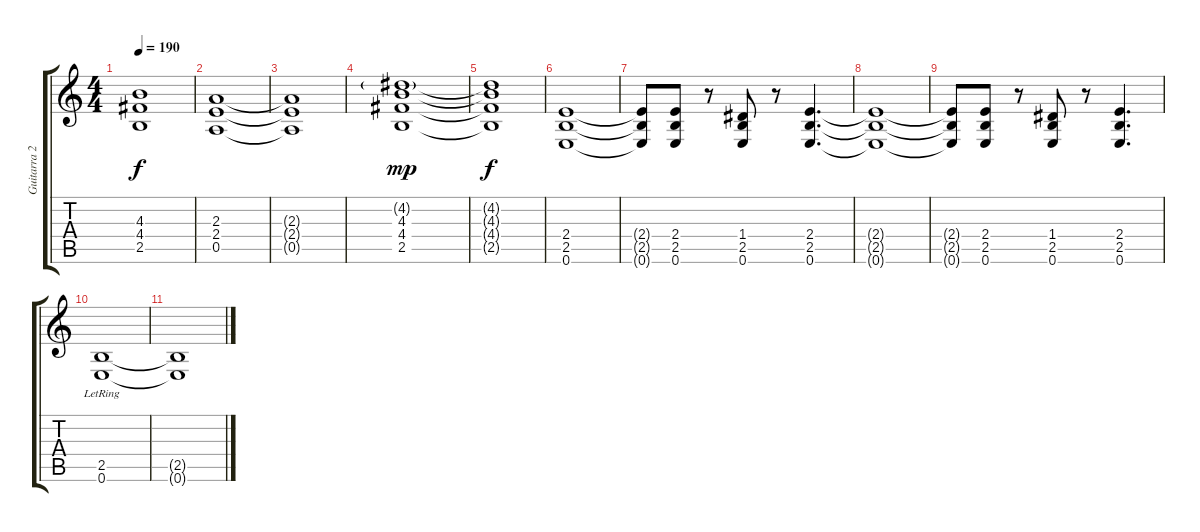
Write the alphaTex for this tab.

\track ("Guitarra 2" "Guitarra 2") {instrument overdrivenguitar}
\staff {score tabs}
\tuning (E4 B3 G3 D3 A2 E2) {hide}
\ts (4 4)
\tempo 190
\clef g2
\ks c
(4.3 4.4 2.5).1{dy f} |
(2.3 2.4 0.5).1 |
(2.3{t} 2.4{t} 0.5{t}).1 |
(4.2{g} 4.3 4.4 2.5).1{dy mp} |
(4.2{t} 4.3{t} 4.4{t} 2.5{t}).1{dy f} |
(2.4 2.5 0.6).1 |
(2.4{t} 2.5{t} 0.6{t}).8 (2.4 2.5 0.6).8 r.8 (1.4 2.5 0.6).8 r.8 (2.4 2.5 0.6).4{d} |
(2.4{t} 2.5{t} 0.6{t}).1 |
(2.4{t} 2.5{t} 0.6{t}).8 (2.4 2.5 0.6).8 r.8 (1.4 2.5 0.6).8 r.8 (2.4 2.5 0.6).4{d} |
(2.5{lr} 0.6{lr}).1 |
(2.5{t} 0.6{t}).1
